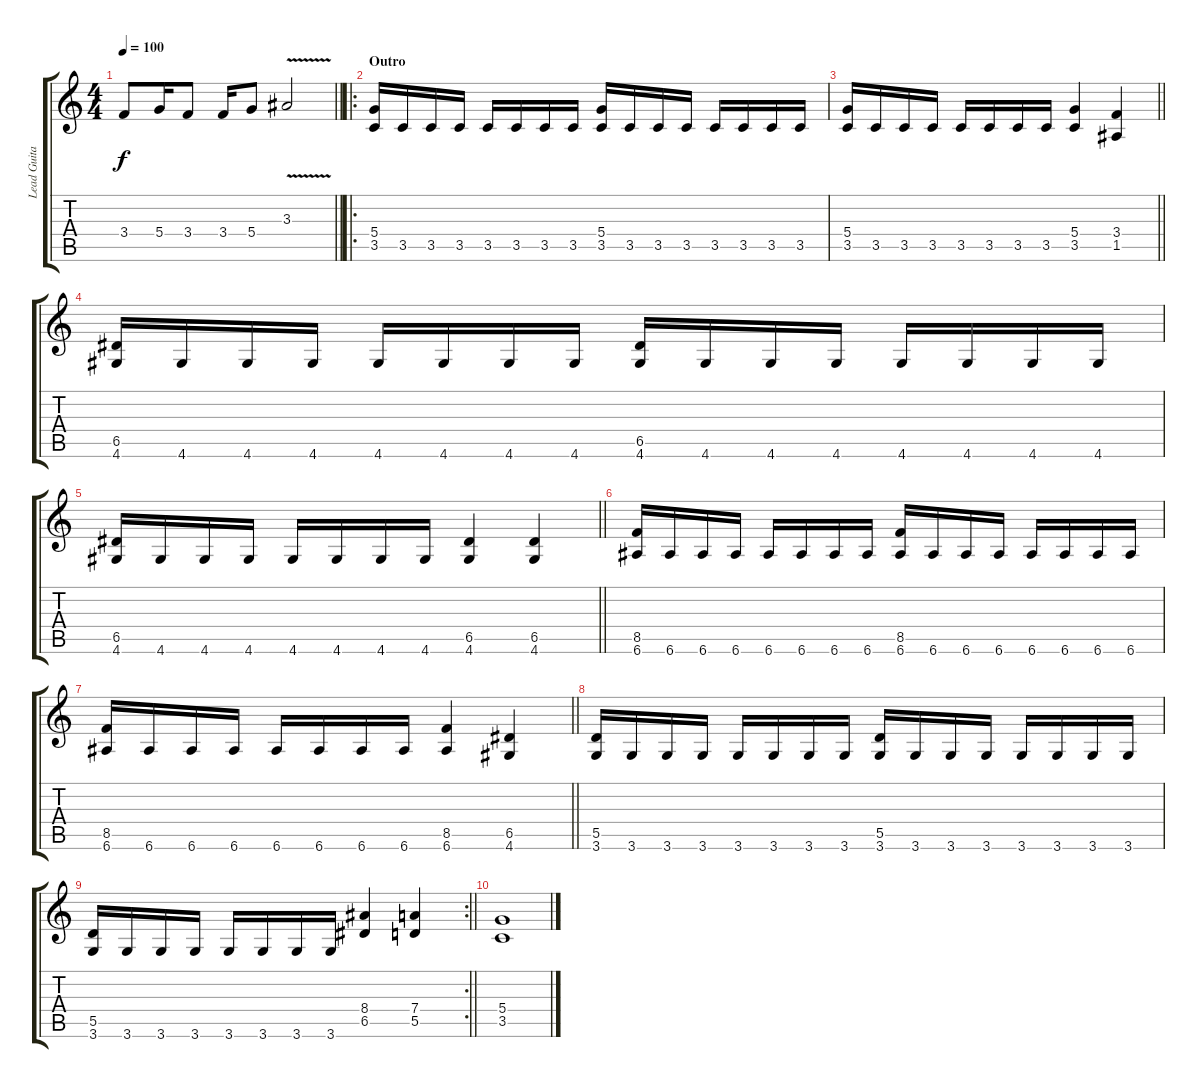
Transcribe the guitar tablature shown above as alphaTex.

\track ("Lead Guitar" "Lead Guita") {instrument distortionguitar}
\staff {score tabs}
\tuning (E4 B3 G3 D3 A2 E2) {hide}
\ts (4 4)
\tempo 100
\clef g2
\barLineRight lightlight
\ks c
3.4.8{dy f} 5.4.16 3.4.8 3.4.16 5.4.8 3.3{v}.2 |
\ro
\section ("" "Outro")
(5.4 3.5).16 3.5.16 3.5.16 3.5.16 3.5.16 3.5.16 3.5.16 3.5.16 (5.4 3.5).16 3.5.16 3.5.16 3.5.16 3.5.16 3.5.16 3.5.16 3.5.16 |
\barLineRight lightlight
(5.4 3.5).16 3.5.16 3.5.16 3.5.16 3.5.16 3.5.16 3.5.16 3.5.16 (5.4 3.5).4 (3.4 1.5).4 |
(6.5 4.6).16 4.6.16 4.6.16 4.6.16 4.6.16 4.6.16 4.6.16 4.6.16 (6.5 4.6).16 4.6.16 4.6.16 4.6.16 4.6.16 4.6.16 4.6.16 4.6.16 |
\barLineRight lightlight
(6.5 4.6).16 4.6.16 4.6.16 4.6.16 4.6.16 4.6.16 4.6.16 4.6.16 (6.5 4.6).4 (6.5 4.6).4 |
(8.5 6.6).16 6.6.16 6.6.16 6.6.16 6.6.16 6.6.16 6.6.16 6.6.16 (8.5 6.6).16 6.6.16 6.6.16 6.6.16 6.6.16 6.6.16 6.6.16 6.6.16 |
\barLineRight lightlight
(8.5 6.6).16 6.6.16 6.6.16 6.6.16 6.6.16 6.6.16 6.6.16 6.6.16 (8.5 6.6).4 (6.5 4.6).4 |
(5.5 3.6).16 3.6.16 3.6.16 3.6.16 3.6.16 3.6.16 3.6.16 3.6.16 (5.5 3.6).16 3.6.16 3.6.16 3.6.16 3.6.16 3.6.16 3.6.16 3.6.16 |
\rc 2
\barLineRight lightlight
(5.5 3.6).16 3.6.16 3.6.16 3.6.16 3.6.16 3.6.16 3.6.16 3.6.16 (8.4 6.5).4 (7.4 5.5).4 |
(5.4 3.5).1
